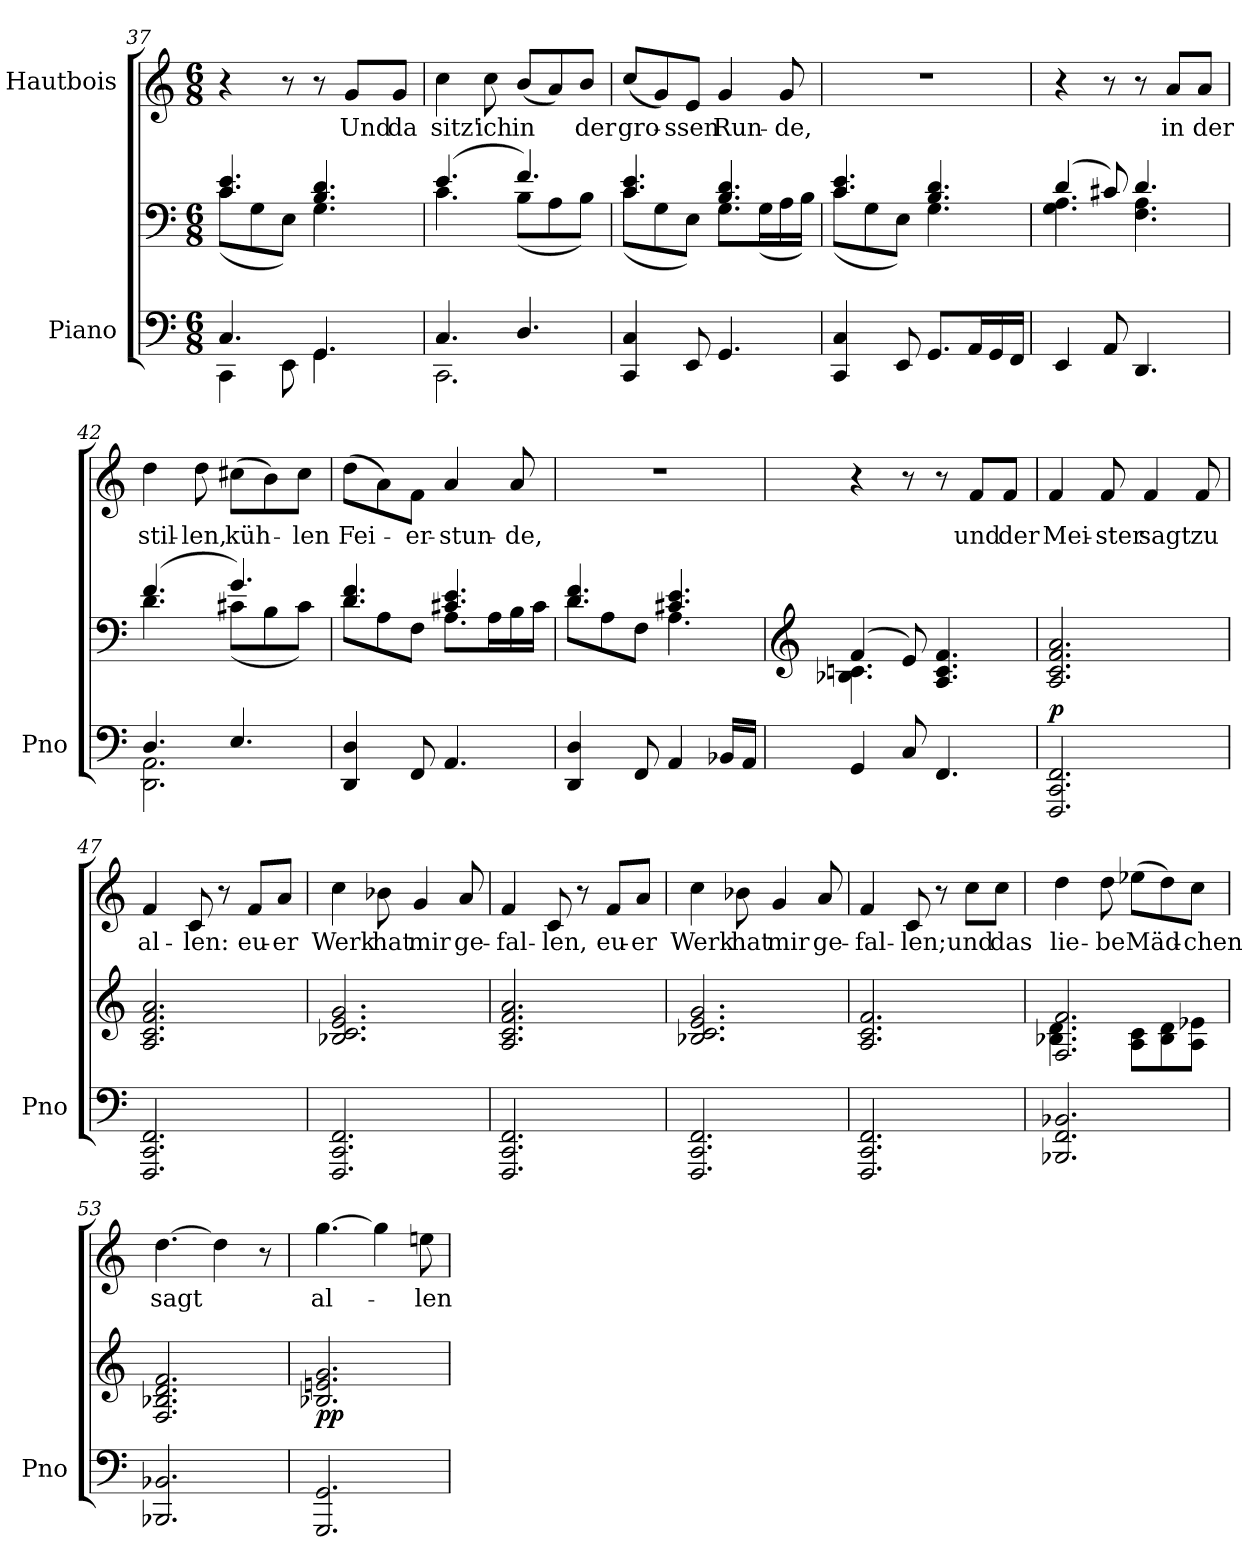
**kern	**kern	**dynam	**kern	**text
*part2	*part2	*part2	*part1	*part1
*staff3	*staff2	*staff2/3	*staff1	*staff1
*I"Piano	*	*	*I"Hautbois	*
*I'Pno	*	*	*	*
*clefF4	*clefF4	*	*clefG2	*
*k[]	*k[]	*	*k[]	*
*M6/8	*M6/8	*	*M6/8	*
=37	=37	=37	=37	=37
*^	*^	*	*	*
4.C/	4CC\	4.c/ 4.e/	(<8c\L	.	4r	.
.	.	.	8G\	.	.	.
.	8EE\	.	8E\J)	.	8r	.
4.GG/	4.GG\	4.B/ 4.d/	4.G\	.	8r	.
*	*	*	*	*	*MM120	*
!	!	!	!	!	!	!LO:LY:b
.	.	.	.	.	8g/L	Und
!	!	!	!	!	!	!LO:LY:b
.	.	.	.	.	8g/J	da
=38	=38	=38	=38	=38	=38	=38
!	!	!	!	!	!	!LO:LY:b
4.C/	2.CC\	(>4.e/	4.c\	.	4cc\	sitz'
!	!	!	!	!	!	!LO:LY:b
.	.	.	.	.	8cc\	ich
!	!	!	!	!	!	!LO:LY:b
4.D/	.	4.f/)	(<8B\L	.	(<8b/L	in
.	.	.	8A\	.	8a/)	.
!	!	!	!	!	!	!LO:LY:b
.	.	.	8B\J)	.	8b/J	der
*v	*v	*	*	*	*	*
=39	=39	=39	=39	=39	=39
!	!	!	!	!	!LO:LY:b
4CC/ 4C/	4.c/ 4.e/	(<8c\L	.	(<8cc/L	gro-
.	.	8G\	.	8g/)	.
!	!	!	!	!	!LO:LY:b
8EE/	.	8E\J)	.	8e/J	-ssen
!	!	!	!	!	!LO:LY:b
4.GG/	4.B/ 4.d/	8.G\L	.	4g/	Run-
.	.	(<16G\L	.	.	.
!	!	!	!	!	!LO:LY:b
.	.	16A\	.	8g/	-de,
.	.	16B\JJ)	.	.	.
=40	=40	=40	=40	=40	=40
4CC/ 4C/	4.c/ 4.e/	(<8c\L	.	2.r	.
.	.	8G\	.	.	.
8EE/	.	8E\J)	.	.	.
8.GG/L	4.B/ 4.d/	4.G\	.	.	.
16AA/L	.	.	.	.	.
16GG/	.	.	.	.	.
16FF/JJ	.	.	.	.	.
=41	=41	=41	=41	=41	=41
4EE/	(>4d/	4.G\ 4.A\	.	4r	.
8AA/	8c#X/)	.	.	8r	.
4.DD/	4.d/	4.F\ 4.A\	.	8r	.
!	!	!	!	!	!LO:LY:b
.	.	.	.	8a/L	in
!	!	!	!	!	!LO:LY:b
.	.	.	.	8a/J	der
!!LO:PB:g=z
=42	=42	=42	=42	=42	=42
*^	*	*	*	*	*
!	!	!	!	!	!	!LO:LY:b
4.D/	2.DD\ 2.AA\	(>4.f/	4.d\	.	4dd\	stil-
!	!	!	!	!	!	!LO:LY:b
.	.	.	.	.	8dd\	-len,
!	!	!	!	!	!	!LO:LY:b
4.E/	.	4.g/)	(<8c#X\L	.	(>8cc#X\L	küh-
.	.	.	8B\	.	8b\)	.
!	!	!	!	!	!	!LO:LY:b
.	.	.	8c#\J)	.	8cc#\J	-len
*v	*v	*	*	*	*	*
=43	=43	=43	=43	=43	=43
!	!	!	!	!	!LO:LY:b
4DD/ 4D/	4.d/ 4.f/	8d\L	.	(>8dd\L	Fei-
.	.	8A\	.	8a\)	.
!	!	!	!	!	!LO:LY:b
8FF/	.	8F\J	.	8f\J	-er-
!	!	!	!	!	!LO:LY:b
4.AA/	4.c#X/ 4.e/	8.A\L	.	4a/	-stun-
.	.	16A\L	.	.	.
!	!	!	!	!	!LO:LY:b
.	.	16B\	.	8a/	-de,
.	.	16c#\JJ	.	.	.
=44	=44	=44	=44	=44	=44
4DD/ 4D/	4.d/ 4.f/	8d\L	.	2.r	.
.	.	8A\	.	.	.
8FF/	.	8F\J	.	.	.
4AA/	4.c#X/ 4.e/	4.A\	.	.	.
16BB-X/LL	.	.	.	.	.
16AA/JJ	.	.	.	.	.
=45	=45	=45	=45	=45	=45
*	*clefG2	*	*	*	*
*	*	*	*	*MM113	*
4GG/	(>4f/	4.B-X\ 4.cn\	.	4r	.
8C/	8e/)	.	.	8r	.
4.FF/	4.A/ 4.c/ 4.f/	4.ryy	.	8r	.
!	!	!	!	!	!LO:LY:b
.	.	.	.	8f/L	und
!	!	!	!	!	!LO:LY:b
.	.	.	.	8f/J	der
*	*v	*v	*	*	*
=46	=46	=46	=46	=46
!	!	!LO:DY:a=2	!	!LO:LY:b
2.FFF/ 2.CC/ 2.FF/	2.A/ 2.c/ 2.f/ 2.a/	p	4f/	Mei-
!	!	!	!	!LO:LY:b
.	.	.	8f/	-ster
!	!	!	!	!LO:LY:b
.	.	.	4f/	sagt
!	!	!	!	!LO:LY:b
.	.	.	8f/	zu
!!LO:LB:g=z
=47	=47	=47	=47	=47
!	!	!	!	!LO:LY:b
2.FFF/ 2.CC/ 2.FF/	2.A/ 2.c/ 2.f/ 2.a/	.	4f/	al-
!	!	!	!	!LO:LY:b
.	.	.	8c/	-len:
.	.	.	8r	.
!	!	!	!	!LO:LY:b
.	.	.	8f/L	eu-
!	!	!	!	!LO:LY:b
.	.	.	8a/J	-er
=48	=48	=48	=48	=48
!	!	!	!	!LO:LY:b
2.FFF/ 2.CC/ 2.FF/	2.B-X/ 2.c/ 2.e/ 2.g/	.	4cc\	Werk
!	!	!	!	!LO:LY:b
.	.	.	8b-X\	hat
!	!	!	!	!LO:LY:b
.	.	.	4g/	mir
!	!	!	!	!LO:LY:b
.	.	.	8a/	ge-
=49	=49	=49	=49	=49
*	*	*	*MM105	*
!	!	!	!	!LO:LY:b
2.FFF/ 2.CC/ 2.FF/	2.A/ 2.c/ 2.f/ 2.a/	.	4f/	-fal-
!	!	!	!	!LO:LY:b
.	.	.	8c/	-len,
.	.	.	8r	.
!	!	!	!	!LO:LY:b
.	.	.	8f/L	eu-
!	!	!	!	!LO:LY:b
.	.	.	8a/J	-er
=50	=50	=50	=50	=50
!	!	!	!	!LO:LY:b
2.FFF/ 2.CC/ 2.FF/	2.B-X/ 2.c/ 2.e/ 2.g/	.	4cc\	Werk
!	!	!	!	!LO:LY:b
.	.	.	8b-X\	hat
!	!	!	!	!LO:LY:b
.	.	.	4g/	mir
!	!	!	!	!LO:LY:b
.	.	.	8a/	ge-
=51	=51	=51	=51	=51
!	!	!	!	!LO:LY:b
2.FFF/ 2.CC/ 2.FF/	2.A/ 2.c/ 2.f/	.	4f/	-fal-
!	!	!	!	!LO:LY:b
.	.	.	8c/	-len;
.	.	.	8r	.
!	!	!	!	!LO:LY:b
.	.	.	8cc\L	und
!	!	!	!	!LO:LY:b
.	.	.	8cc\J	das
!!LO:LB:g=z
=52	=52	=52	=52	=52
*	*^	*	*	*
!	!	!	!	!	!LO:LY:b
2.BBB-X/ 2.FF/ 2.BB-X/	2.F/ 2.f/	4.B-X\ 4.d\	.	4dd\	lie-
!	!	!	!	!	!LO:LY:b
.	.	.	.	8dd\	-be
!	!	!	!	!	!LO:LY:b
.	.	8A\ 8c\L	.	(>8ee-X\L	Mäd-
.	.	8B-\ 8d\	.	8dd\)	.
!	!	!	!	!	!LO:LY:b
.	.	8A\ 8e-X\J	.	8cc\J	-chen
=53	=53	=53	=53	=53	=53
!	!	!	!	!	!LO:LY:b
*	*v	*v	*	*	*
2.BBB-X/ 2.BB-X/	2.F/ 2.B-X/ 2.d/ 2.f/	.	[4.dd\	sagt
.	.	.	4dd\]	.
.	.	.	8r	.
=54	=54	=54	=54	=54
*	*	*	*MM90	*
!	!	!LO:DY:b	!	!LO:LY:b
2.GGG/ 2.GG/	2.B-X/ 2.en/ 2.g/	pp	[4.gg\	al-
.	.	.	4gg\]	.
!	!	!	!	!LO:LY:b
.	.	.	8een\	-len
=	=	=	=	=
*-	*-	*-	*-	*-
